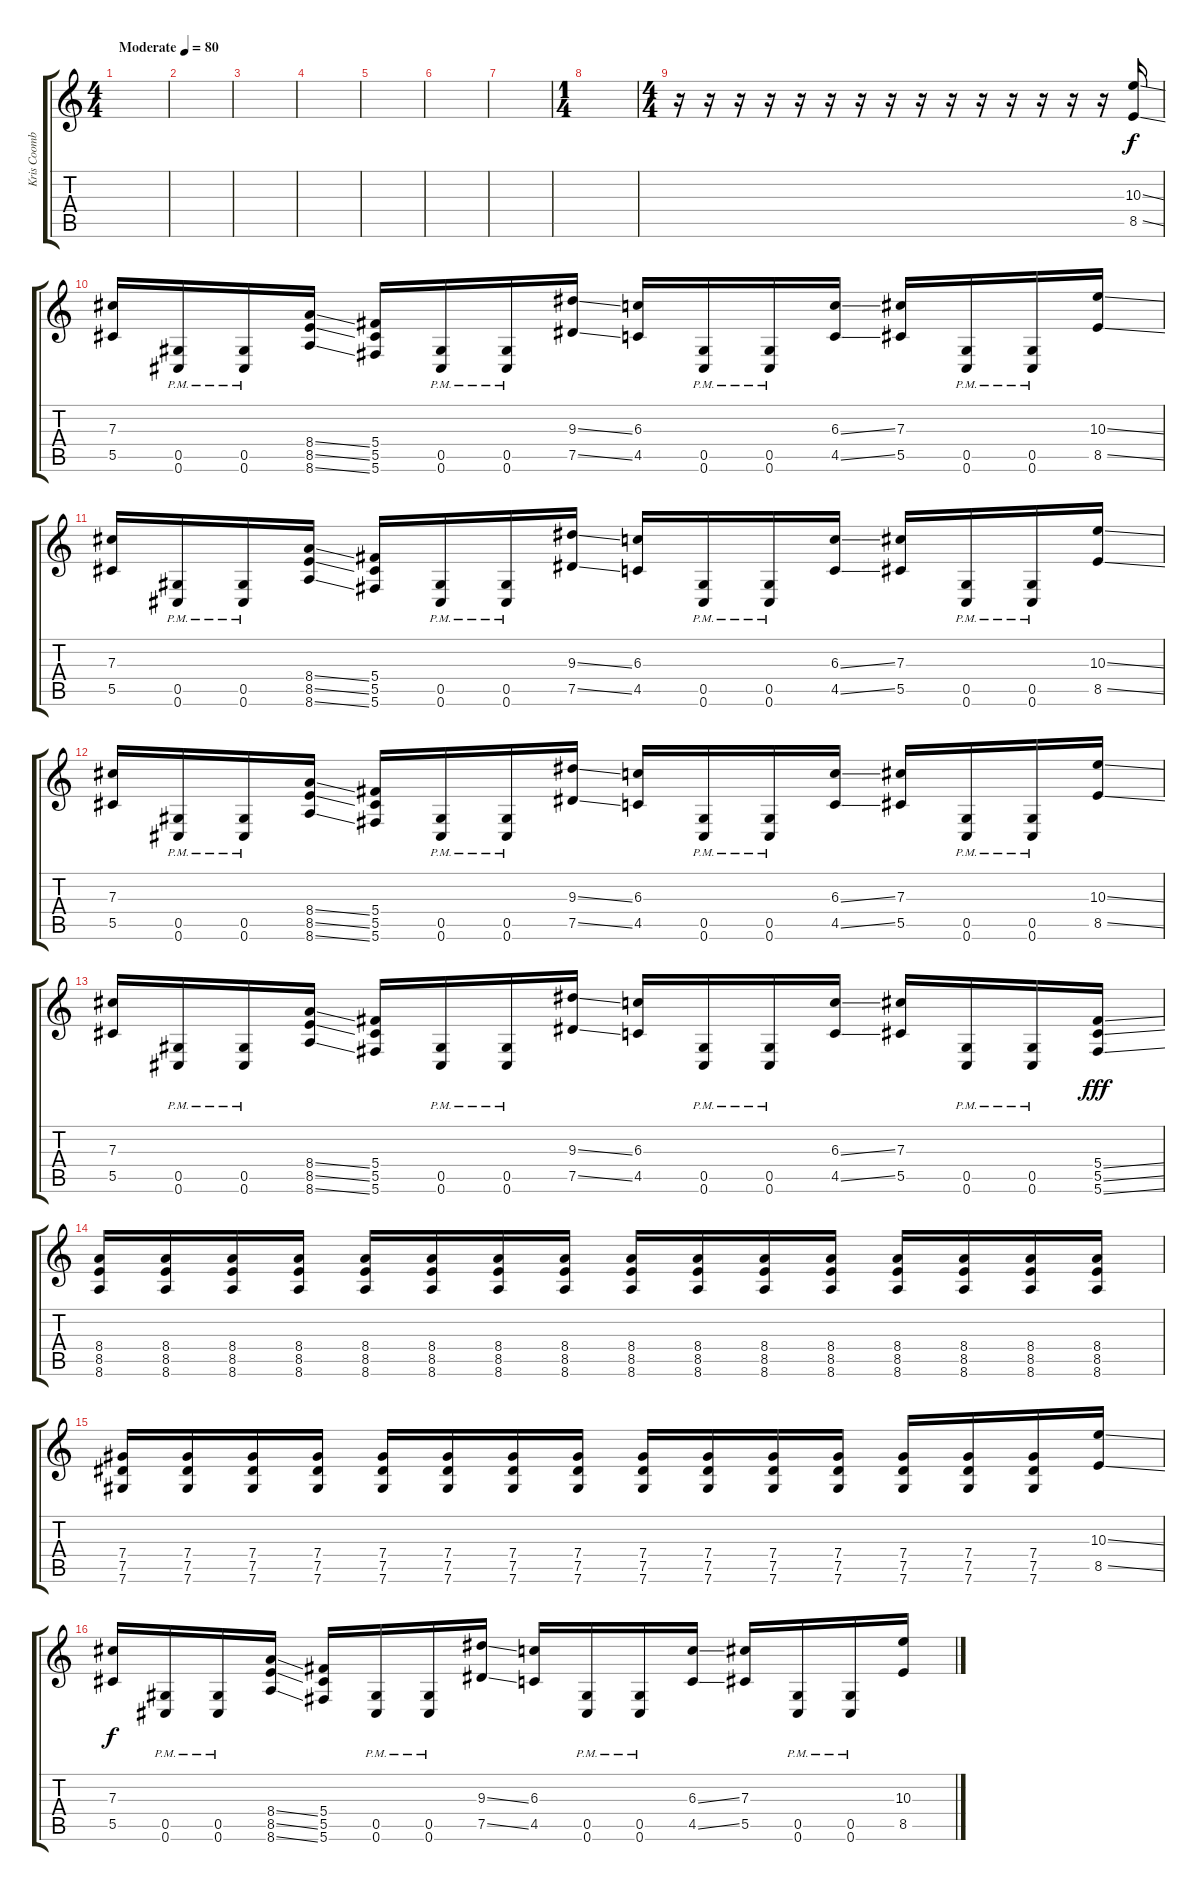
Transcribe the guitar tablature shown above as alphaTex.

\track ("Kris Coombs" "Kris Coomb") {instrument distortionguitar}
\staff {score tabs}
\tuning (Eb4 Bb3 Gb3 Db3 Ab2 Db2) {hide}
\ts (4 4)
\tempo (80 "Moderate")
\clef g2
\ks c
|
|
|
|
|
|
|
\ts (1 4)
|
\ts (4 4)
r.16 r.16 r.16 r.16 r.16 r.16 r.16 r.16 r.16 r.16 r.16 r.16 r.16 r.16 r.16 (10.3{ss} 8.5{ss}).16 |
(7.3 5.5).16 (0.5{pm} 0.6{pm}).16 (0.5{pm} 0.6{pm}).16 (8.4{ss} 8.5{ss} 8.6{ss}).16 (5.4 5.5 5.6).16 (0.5{pm} 0.6{pm}).16 (0.5{pm} 0.6{pm}).16 (9.3{ss} 7.5{ss}).16 (6.3 4.5).16 (0.5{pm} 0.6{pm}).16 (0.5{pm} 0.6{pm}).16 (6.3{ss} 4.5{ss}).16 (7.3 5.5).16 (0.5{pm} 0.6{pm}).16 (0.5{pm} 0.6{pm}).16 (10.3{ss} 8.5{ss}).16 |
(7.3 5.5).16 (0.5{pm} 0.6{pm}).16 (0.5{pm} 0.6{pm}).16 (8.4{ss} 8.5{ss} 8.6{ss}).16 (5.4 5.5 5.6).16 (0.5{pm} 0.6{pm}).16 (0.5{pm} 0.6{pm}).16 (9.3{ss} 7.5{ss}).16 (6.3 4.5).16 (0.5{pm} 0.6{pm}).16 (0.5{pm} 0.6{pm}).16 (6.3{ss} 4.5{ss}).16 (7.3 5.5).16 (0.5{pm} 0.6{pm}).16 (0.5{pm} 0.6{pm}).16 (10.3{ss} 8.5{ss}).16 |
(7.3 5.5).16 (0.5{pm} 0.6{pm}).16 (0.5{pm} 0.6{pm}).16 (8.4{ss} 8.5{ss} 8.6{ss}).16 (5.4 5.5 5.6).16 (0.5{pm} 0.6{pm}).16 (0.5{pm} 0.6{pm}).16 (9.3{ss} 7.5{ss}).16 (6.3 4.5).16 (0.5{pm} 0.6{pm}).16 (0.5{pm} 0.6{pm}).16 (6.3{ss} 4.5{ss}).16 (7.3 5.5).16 (0.5{pm} 0.6{pm}).16 (0.5{pm} 0.6{pm}).16 (10.3{ss} 8.5{ss}).16 |
(7.3 5.5).16 (0.5{pm} 0.6{pm}).16 (0.5{pm} 0.6{pm}).16 (8.4{ss} 8.5{ss} 8.6{ss}).16 (5.4 5.5 5.6).16 (0.5{pm} 0.6{pm}).16 (0.5{pm} 0.6{pm}).16 (9.3{ss} 7.5{ss}).16 (6.3 4.5).16 (0.5{pm} 0.6{pm}).16 (0.5{pm} 0.6{pm}).16 (6.3{ss} 4.5{ss}).16 (7.3 5.5).16 (0.5{pm} 0.6{pm}).16 (0.5{pm} 0.6{pm}).16 (5.4{ss} 5.5{ss} 5.6{ss}).16{dy fff} |
(8.4 8.5 8.6).16 (8.4 8.5 8.6).16 (8.4 8.5 8.6).16 (8.4 8.5 8.6).16 (8.4 8.5 8.6).16 (8.4 8.5 8.6).16 (8.4 8.5 8.6).16 (8.4 8.5 8.6).16 (8.4 8.5 8.6).16 (8.4 8.5 8.6).16 (8.4 8.5 8.6).16 (8.4 8.5 8.6).16 (8.4 8.5 8.6).16 (8.4 8.5 8.6).16 (8.4 8.5 8.6).16 (8.4 8.5 8.6).16 |
(7.4 7.5 7.6).16 (7.4 7.5 7.6).16 (7.4 7.5 7.6).16 (7.4 7.5 7.6).16 (7.4 7.5 7.6).16 (7.4 7.5 7.6).16 (7.4 7.5 7.6).16 (7.4 7.5 7.6).16 (7.4 7.5 7.6).16 (7.4 7.5 7.6).16 (7.4 7.5 7.6).16 (7.4 7.5 7.6).16 (7.4 7.5 7.6).16 (7.4 7.5 7.6).16 (7.4 7.5 7.6).16 (10.3{ss} 8.5{ss}).16 |
(7.3 5.5).16{dy f} (0.5{pm} 0.6{pm}).16 (0.5{pm} 0.6{pm}).16 (8.4{ss} 8.5{ss} 8.6{ss}).16 (5.4 5.5 5.6).16 (0.5{pm} 0.6{pm}).16 (0.5{pm} 0.6{pm}).16 (9.3{ss} 7.5{ss}).16 (6.3 4.5).16 (0.5{pm} 0.6{pm}).16 (0.5{pm} 0.6{pm}).16 (6.3{ss} 4.5{ss}).16 (7.3 5.5).16 (0.5{pm} 0.6{pm}).16 (0.5{pm} 0.6{pm}).16 (10.3{ss} 8.5{ss}).16
